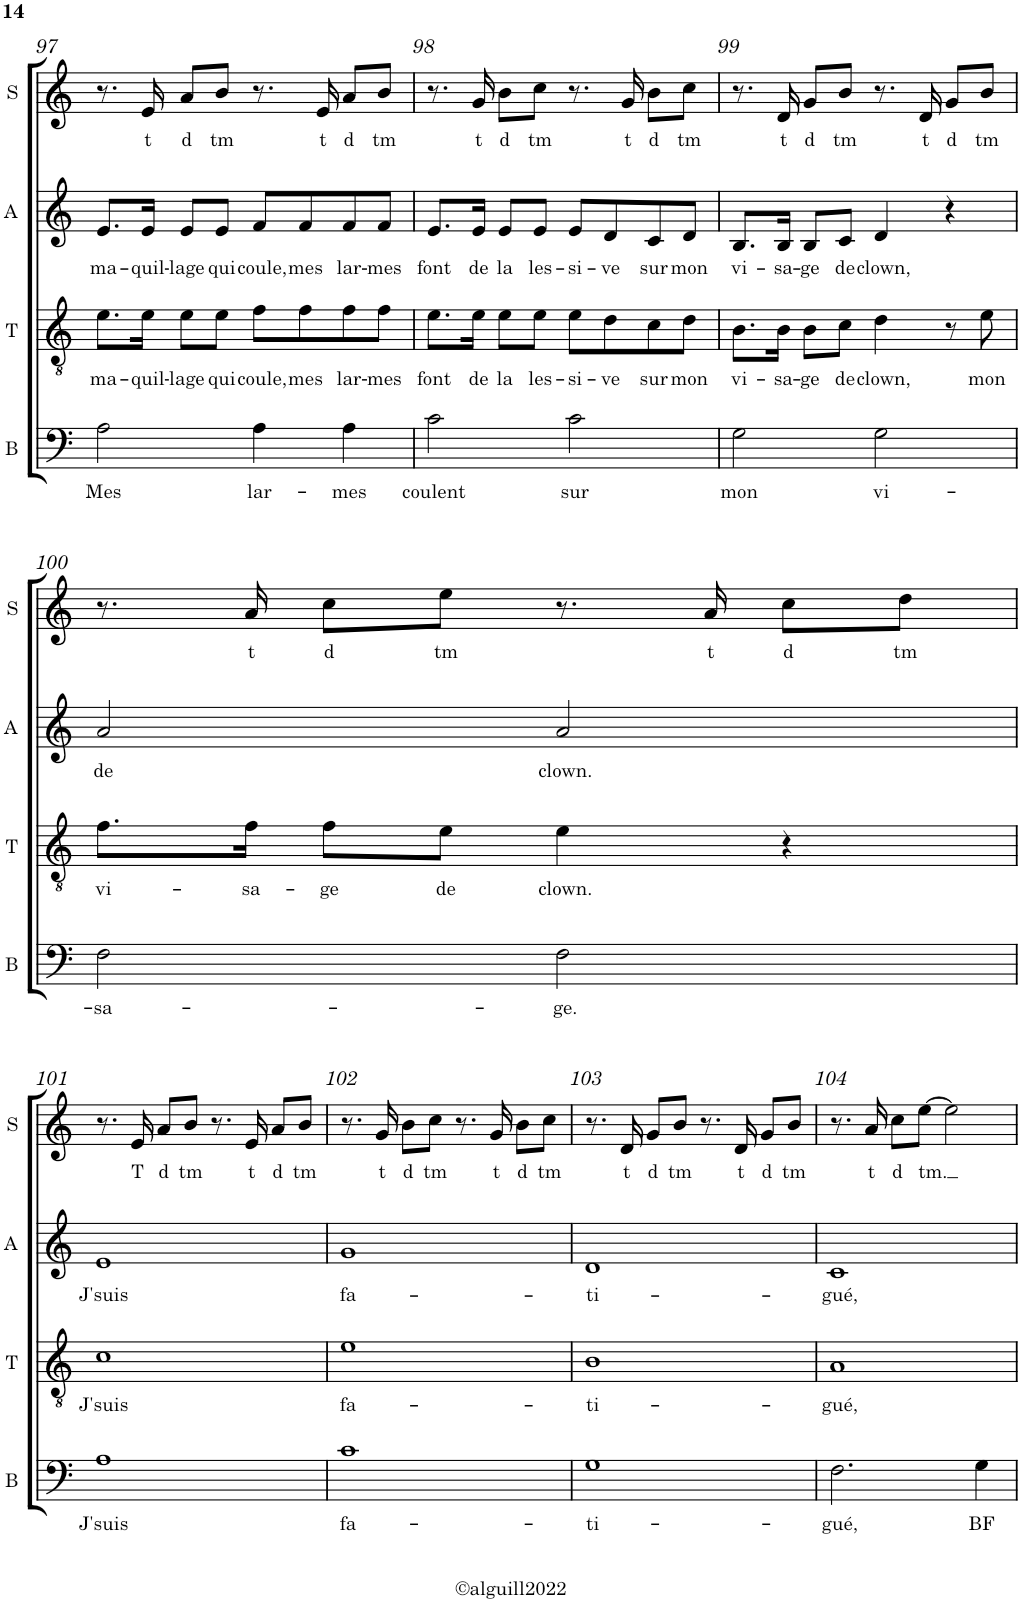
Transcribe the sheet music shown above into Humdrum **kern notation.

**kern	**text	**kern	**text	**kern	**text	**kern	**text
*part4	*part4	*part3	*part3	*part2	*part2	*part1	*part1
*staff4	*staff4	*staff3	*staff3	*staff2	*staff2	*staff1	*staff1
*I"Basse	*	*I"Ténor	*	*I"Alto	*	*I"Soprano	*
*I'B	*	*I'T	*	*I'A	*	*I'S	*
!!LO:PB:g=z
*clefF4	*	*clefGv2	*	*clefG2	*	*clefG2	*
*	*	*Trd1c2	*	*Trd4c7	*	*	*
*k[]	*	*k[]	*	*k[]	*	*k[]	*
*M4/4	*	*M4/4	*	*M4/4	*	*M4/4	*
*met(c)	*	*met(c)	*	*met(c)	*	*met(c)	*
=97	=97	=97	=97	=97	=97	=97	=97
!	!LO:LY:b	!	!LO:LY:b	!	!LO:LY:b	!	!
2A\	Mes	8.e\L	ma-	8.e/L	ma-	8.r	.
!	!	!	!LO:LY:b	!	!LO:LY:b	!	!LO:LY:b
.	.	16e\Jk	-quil-	16e/Jk	-quil-	16e/	t
!	!	!	!LO:LY:b	!	!LO:LY:b	!	!LO:LY:b
.	.	8e\L	-lage	8e/L	-lage	8a/L	d
!	!	!	!LO:LY:b	!	!LO:LY:b	!	!LO:LY:b
.	.	8e\J	qui	8e/J	qui	8b/J	tm
!	!LO:LY:b	!	!LO:LY:b	!	!LO:LY:b	!	!
4A\	lar-	8f\L	coule,	8f/L	coule,	8.r	.
!	!	!	!LO:LY:b	!	!LO:LY:b	!	!
.	.	8f\	mes	8f/	mes	.	.
!	!	!	!	!	!	!	!LO:LY:b
.	.	.	.	.	.	16e/	t
!	!LO:LY:b	!	!LO:LY:b	!	!LO:LY:b	!	!LO:LY:b
4A\	-mes	8f\	lar-	8f/	lar-	8a/L	d
!	!	!	!LO:LY:b	!	!LO:LY:b	!	!LO:LY:b
.	.	8f\J	-mes	8f/J	-mes	8b/J	tm
=98	=98	=98	=98	=98	=98	=98	=98
!	!LO:LY:b	!	!LO:LY:b	!	!LO:LY:b	!	!
2c\	coulent	8.e\L	font	8.e/L	font	8.r	.
!	!	!	!LO:LY:b	!	!LO:LY:b	!	!LO:LY:b
.	.	16e\Jk	de	16e/Jk	de	16g/	t
!	!	!	!LO:LY:b	!	!LO:LY:b	!	!LO:LY:b
.	.	8e\L	la	8e/L	la	8b\L	d
!	!	!	!LO:LY:b	!	!LO:LY:b	!	!LO:LY:b
.	.	8e\J	les-	8e/J	les-	8cc\J	tm
!	!LO:LY:b	!	!LO:LY:b	!	!LO:LY:b	!	!
2c\	sur	8e\L	-si-	8e/L	-si-	8.r	.
!	!	!	!LO:LY:b	!	!LO:LY:b	!	!
.	.	8d\	-ve	8d/	-ve	.	.
!	!	!	!	!	!	!	!LO:LY:b
.	.	.	.	.	.	16g/	t
!	!	!	!LO:LY:b	!	!LO:LY:b	!	!LO:LY:b
.	.	8c\	sur	8c/	sur	8b\L	d
!	!	!	!LO:LY:b	!	!LO:LY:b	!	!LO:LY:b
.	.	8d\J	mon	8d/J	mon	8cc\J	tm
=99	=99	=99	=99	=99	=99	=99	=99
!	!LO:LY:b	!	!LO:LY:b	!	!LO:LY:b	!	!
2G\	mon	8.B\L	vi-	8.B/L	vi-	8.r	.
!	!	!	!LO:LY:b	!	!LO:LY:b	!	!LO:LY:b
.	.	16B\Jk	-sa-	16B/Jk	-sa-	16d/	t
!	!	!	!LO:LY:b	!	!LO:LY:b	!	!LO:LY:b
.	.	8B\L	-ge	8B/L	-ge	8g/L	d
!	!	!	!LO:LY:b	!	!LO:LY:b	!	!LO:LY:b
.	.	8c\J	de	8c/J	de	8b/J	tm
!	!LO:LY:b	!	!LO:LY:b	!	!LO:LY:b	!	!
2G\	vi-	4d\	clown,	4d/	clown,	8.r	.
!	!	!	!	!	!	!	!LO:LY:b
.	.	.	.	.	.	16d/	t
!	!	!	!	!	!	!	!LO:LY:b
.	.	8r	.	4r	.	8g/L	d
!	!	!	!LO:LY:b	!	!	!	!LO:LY:b
.	.	8e\	mon	.	.	8b/J	tm
!!LO:LB:g=z
=100	=100	=100	=100	=100	=100	=100	=100
!	!LO:LY:b	!	!LO:LY:b	!	!LO:LY:b	!	!
2F\	-sa-	8.f\L	vi-	2a/	de	8.r	.
!	!	!	!LO:LY:b	!	!	!	!LO:LY:b
.	.	16f\Jk	-sa-	.	.	16a/	t
!	!	!	!LO:LY:b	!	!	!	!LO:LY:b
.	.	8f\L	-ge	.	.	8cc\L	d
!	!	!	!LO:LY:b	!	!	!	!LO:LY:b
.	.	8e\J	de	.	.	8ee\J	tm
!	!LO:LY:b	!	!LO:LY:b	!	!LO:LY:b	!	!
2F\	-ge.	4e\	clown.	2a/	clown.	8.r	.
!	!	!	!	!	!	!	!LO:LY:b
.	.	.	.	.	.	16a/	t
!	!	!	!	!	!	!	!LO:LY:b
.	.	4r	.	.	.	8cc\L	d
!	!	!	!	!	!	!	!LO:LY:b
.	.	.	.	.	.	8dd\J	tm
!!LO:LB:g=z
=101	=101	=101	=101	=101	=101	=101	=101
!	!LO:LY:b	!	!LO:LY:b	!	!LO:LY:b	!	!
1A	J'suis	1c	J'suis	1e	J'suis	8.r	.
!	!	!	!	!	!	!	!LO:LY:b
.	.	.	.	.	.	16e/	T
!	!	!	!	!	!	!	!LO:LY:b
.	.	.	.	.	.	8a/L	d
!	!	!	!	!	!	!	!LO:LY:b
.	.	.	.	.	.	8b/J	tm
.	.	.	.	.	.	8.r	.
!	!	!	!	!	!	!	!LO:LY:b
.	.	.	.	.	.	16e/	t
!	!	!	!	!	!	!	!LO:LY:b
.	.	.	.	.	.	8a/L	d
!	!	!	!	!	!	!	!LO:LY:b
.	.	.	.	.	.	8b/J	tm
=102	=102	=102	=102	=102	=102	=102	=102
!	!LO:LY:b	!	!LO:LY:b	!	!LO:LY:b	!	!
1c	fa-	1e	fa-	1g	fa-	8.r	.
!	!	!	!	!	!	!	!LO:LY:b
.	.	.	.	.	.	16g/	t
!	!	!	!	!	!	!	!LO:LY:b
.	.	.	.	.	.	8b\L	d
!	!	!	!	!	!	!	!LO:LY:b
.	.	.	.	.	.	8cc\J	tm
.	.	.	.	.	.	8.r	.
!	!	!	!	!	!	!	!LO:LY:b
.	.	.	.	.	.	16g/	t
!	!	!	!	!	!	!	!LO:LY:b
.	.	.	.	.	.	8b\L	d
!	!	!	!	!	!	!	!LO:LY:b
.	.	.	.	.	.	8cc\J	tm
=103	=103	=103	=103	=103	=103	=103	=103
!	!LO:LY:b	!	!LO:LY:b	!	!LO:LY:b	!	!
1G	-ti-	1B	-ti-	1d	-ti-	8.r	.
!	!	!	!	!	!	!	!LO:LY:b
.	.	.	.	.	.	16d/	t
!	!	!	!	!	!	!	!LO:LY:b
.	.	.	.	.	.	8g/L	d
!	!	!	!	!	!	!	!LO:LY:b
.	.	.	.	.	.	8b/J	tm
.	.	.	.	.	.	8.r	.
!	!	!	!	!	!	!	!LO:LY:b
.	.	.	.	.	.	16d/	t
!	!	!	!	!	!	!	!LO:LY:b
.	.	.	.	.	.	8g/L	d
!	!	!	!	!	!	!	!LO:LY:b
.	.	.	.	.	.	8b/J	tm
=104	=104	=104	=104	=104	=104	=104	=104
!	!LO:LY:b	!	!LO:LY:b	!	!LO:LY:b	!	!
2.F\	-gué,	1A	-gué,	1c	-gué,	8.r	.
!	!	!	!	!	!	!	!LO:LY:b
.	.	.	.	.	.	16a/	t
!	!	!	!	!	!	!	!LO:LY:b
.	.	.	.	.	.	8cc\L	d
!	!	!	!	!	!	!	!LO:LY:b
.	.	.	.	.	.	[8ee\J	tm.
.	.	.	.	.	.	2ee\]	.
!	!LO:LY:b	!	!	!	!	!	!
4G\	BF	.	.	.	.	.	.
=	=	=	=	=	=	=	=
*-	*-	*-	*-	*-	*-	*-	*-
